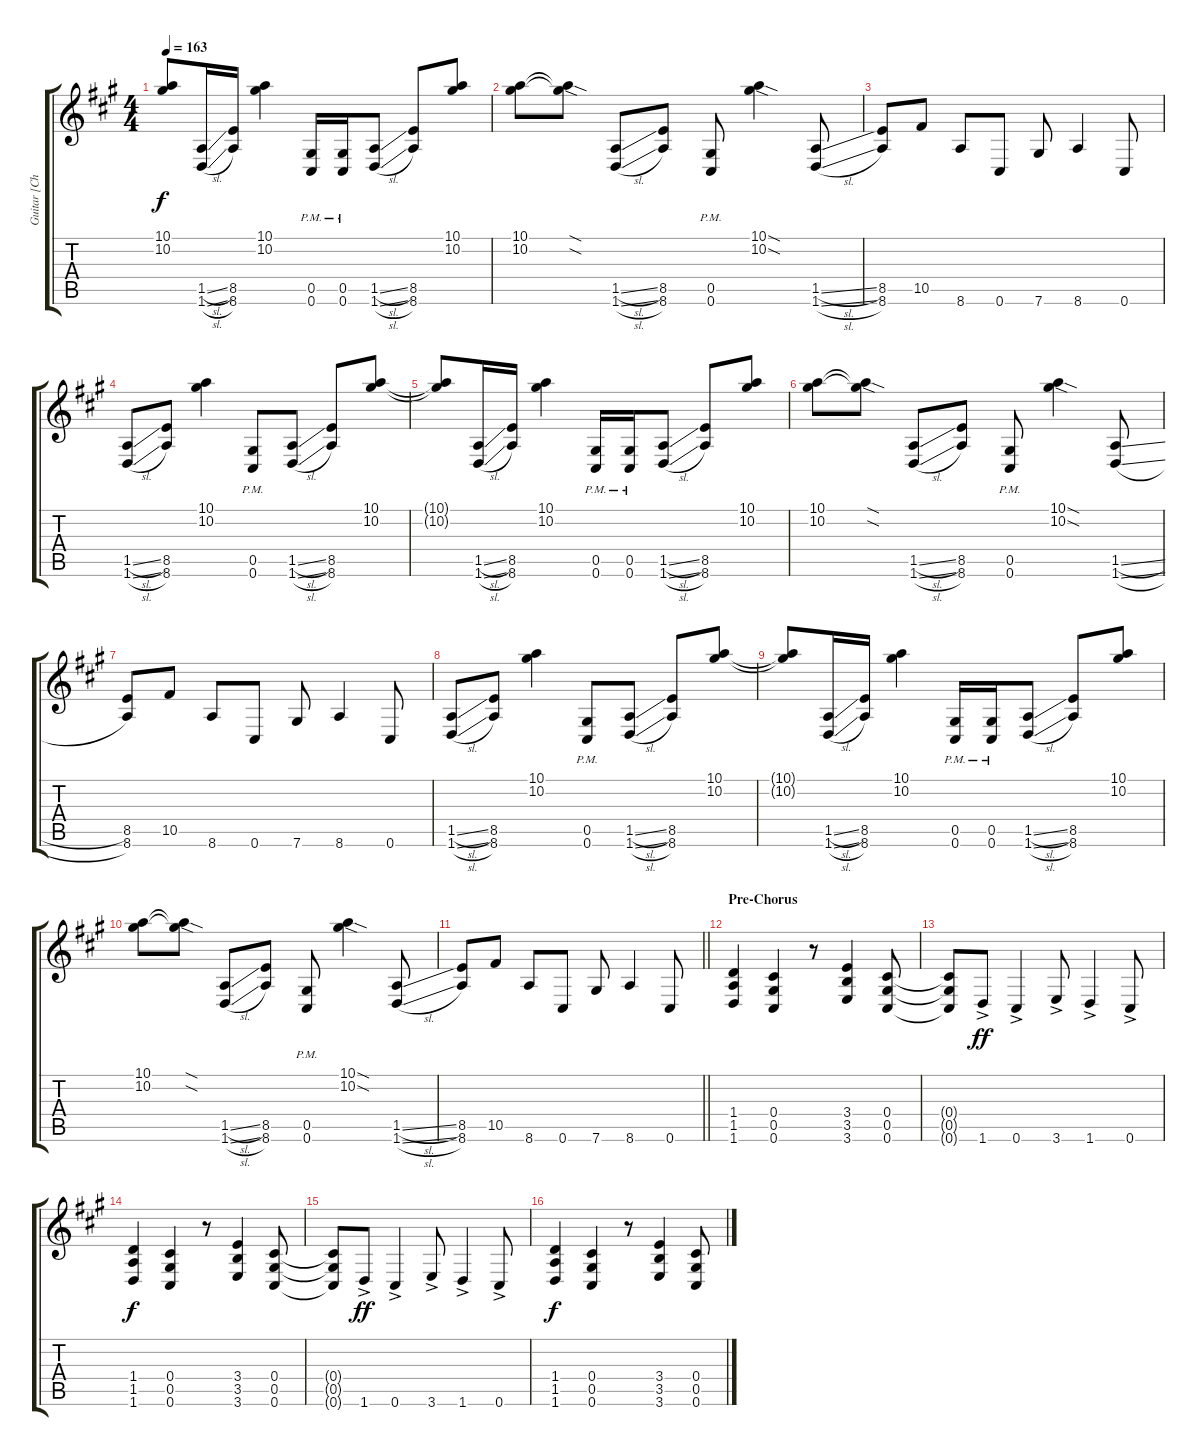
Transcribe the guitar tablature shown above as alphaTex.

\track ("Guitar [Chris Day] " "Guitar [Ch") {instrument distortionguitar}
\staff {score tabs}
\tuning (B3 Bb3 Gb3 Db3 Ab2 Db2) {hide}
\ts (4 4)
\tempo 163
\clef g2
\ks a
(10.1{t} 10.2{t}).8{dy f} (1.5{sl} 1.6{sl}).16 (8.5 8.6).16 (10.1 10.2).4 (0.5{pm} 0.6{pm}).16 (0.5{pm} 0.6{pm}).16 (1.5{sl} 1.6{sl}).8 (8.5 8.6).8 (10.1 10.2).8 |
(10.1 10.2).8 (10.1{sod t} 10.2{sod t}).8 (1.5{sl} 1.6{sl}).8 (8.5 8.6).8 (0.5{pm} 0.6{pm}).8 (10.1{sod} 10.2{sod}).4 (1.5{sl} 1.6{sl}).8 |
(8.5 8.6).8 10.5.8 8.6.8 0.6.8 7.6.8 8.6.4 0.6.8 |
(1.5{sl} 1.6{sl}).8 (8.5 8.6).8 (10.1 10.2).4 (0.5{pm} 0.6{pm}).8 (1.5{sl} 1.6{sl}).8 (8.5 8.6).8 (10.1 10.2).8 |
(10.1{t} 10.2{t}).8 (1.5{sl} 1.6{sl}).16 (8.5 8.6).16 (10.1 10.2).4 (0.5{pm} 0.6{pm}).16 (0.5{pm} 0.6{pm}).16 (1.5{sl} 1.6{sl}).8 (8.5 8.6).8 (10.1 10.2).8 |
(10.1 10.2).8 (10.1{sod t} 10.2{sod t}).8 (1.5{sl} 1.6{sl}).8 (8.5 8.6).8 (0.5{pm} 0.6{pm}).8 (10.1{sod} 10.2{sod}).4 (1.5{sl} 1.6{sl}).8 |
(8.5 8.6).8 10.5.8 8.6.8 0.6.8 7.6.8 8.6.4 0.6.8 |
(1.5{sl} 1.6{sl}).8 (8.5 8.6).8 (10.1 10.2).4 (0.5{pm} 0.6{pm}).8 (1.5{sl} 1.6{sl}).8 (8.5 8.6).8 (10.1 10.2).8 |
(10.1{t} 10.2{t}).8 (1.5{sl} 1.6{sl}).16 (8.5 8.6).16 (10.1 10.2).4 (0.5{pm} 0.6{pm}).16 (0.5{pm} 0.6{pm}).16 (1.5{sl} 1.6{sl}).8 (8.5 8.6).8 (10.1 10.2).8 |
(10.1 10.2).8 (10.1{sod t} 10.2{sod t}).8 (1.5{sl} 1.6{sl}).8 (8.5 8.6).8 (0.5{pm} 0.6{pm}).8 (10.1{sod} 10.2{sod}).4 (1.5{sl} 1.6{sl}).8 |
\barLineRight lightlight
(8.5 8.6).8 10.5.8 8.6.8 0.6.8 7.6.8 8.6.4 0.6.8 |
\section ("" "Pre-Chorus")
(1.4 1.5 1.6).4 (0.4 0.5 0.6).4 r.8 (3.4 3.5 3.6).4 (0.4 0.5 0.6).8 |
(0.4{t} 0.5{t} 0.6{t}).8 1.6{ac}.8{dy ff} 0.6{ac}.4 3.6{ac}.8 1.6{ac}.4 0.6{ac}.8 |
(1.4 1.5 1.6).4{dy f} (0.4 0.5 0.6).4 r.8 (3.4 3.5 3.6).4 (0.4 0.5 0.6).8 |
(0.4{t} 0.5{t} 0.6{t}).8 1.6{ac}.8{dy ff} 0.6{ac}.4 3.6{ac}.8 1.6{ac}.4 0.6{ac}.8 |
(1.4 1.5 1.6).4{dy f} (0.4 0.5 0.6).4 r.8 (3.4 3.5 3.6).4 (0.4 0.5 0.6).8
